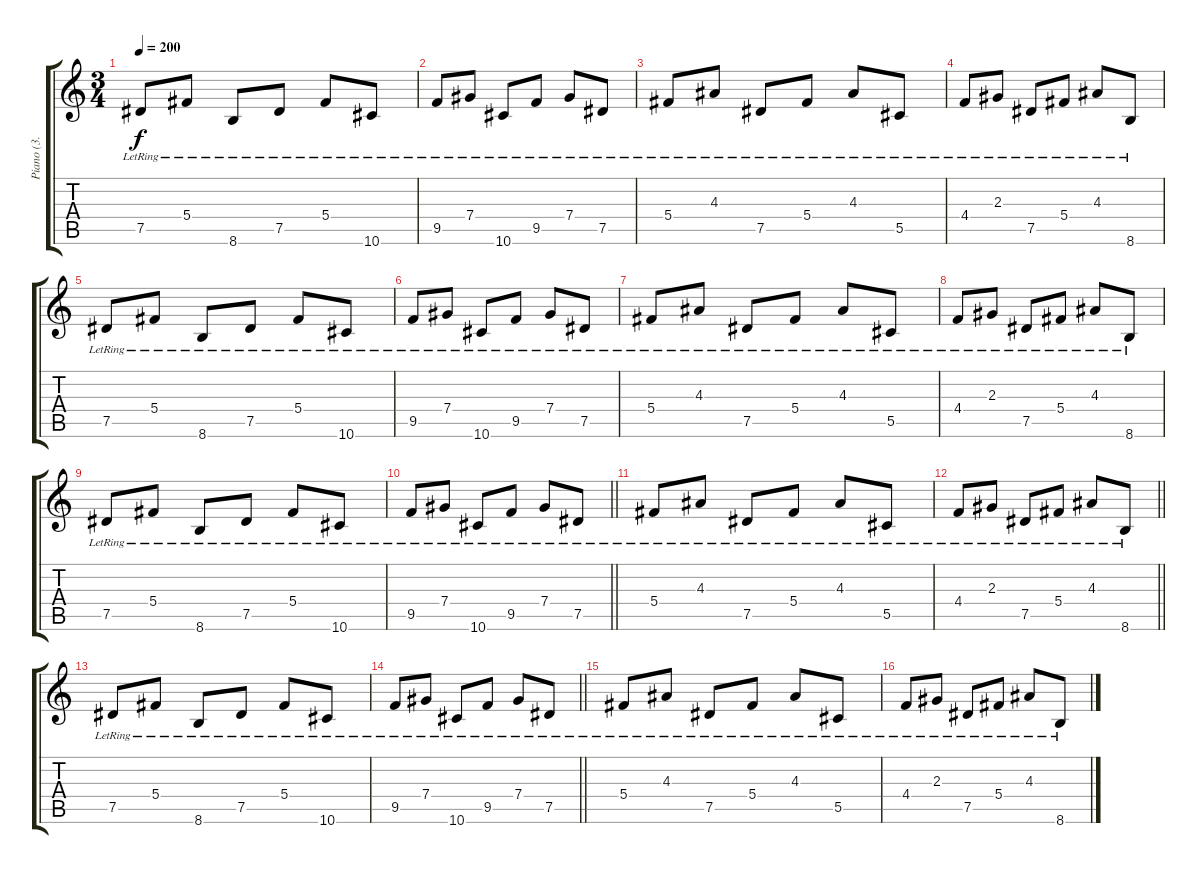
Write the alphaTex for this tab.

\track ("Piano (3. Guitar)" "Piano (3. ") {instrument acousticguitarsteel}
\staff {score tabs}
\tuning (Eb4 Bb3 Gb3 Db3 Ab2 Eb2) {hide}
\ts (3 4)
\tempo 200
\clef g2
\ks c
7.5{lr}.8{dy f} 5.4{lr}.8 8.6{lr}.8 7.5{lr}.8 5.4{lr}.8 10.6{lr}.8 |
9.5{lr}.8 7.4{lr}.8 10.6{lr}.8 9.5{lr}.8 7.4{lr}.8 7.5{lr}.8 |
5.4{lr}.8 4.3{lr}.8 7.5{lr}.8 5.4{lr}.8 4.3{lr}.8 5.5{lr}.8 |
4.4{lr}.8 2.3{lr}.8 7.5{lr}.8 5.4{lr}.8 4.3{lr}.8 8.6{lr}.8 |
7.5{lr}.8 5.4{lr}.8 8.6{lr}.8 7.5{lr}.8 5.4{lr}.8 10.6{lr}.8 |
9.5{lr}.8 7.4{lr}.8 10.6{lr}.8 9.5{lr}.8 7.4{lr}.8 7.5{lr}.8 |
5.4{lr}.8 4.3{lr}.8 7.5{lr}.8 5.4{lr}.8 4.3{lr}.8 5.5{lr}.8 |
4.4{lr}.8 2.3{lr}.8 7.5{lr}.8 5.4{lr}.8 4.3{lr}.8 8.6{lr}.8 |
7.5{lr}.8 5.4{lr}.8 8.6{lr}.8 7.5{lr}.8 5.4{lr}.8 10.6{lr}.8 |
\barLineRight lightlight
9.5{lr}.8 7.4{lr}.8 10.6{lr}.8 9.5{lr}.8 7.4{lr}.8 7.5{lr}.8 |
5.4{lr}.8 4.3{lr}.8 7.5{lr}.8 5.4{lr}.8 4.3{lr}.8 5.5{lr}.8 |
\barLineRight lightlight
4.4{lr}.8 2.3{lr}.8 7.5{lr}.8 5.4{lr}.8 4.3{lr}.8 8.6{lr}.8 |
7.5{lr}.8 5.4{lr}.8 8.6{lr}.8 7.5{lr}.8 5.4{lr}.8 10.6{lr}.8 |
\barLineRight lightlight
9.5{lr}.8 7.4{lr}.8 10.6{lr}.8 9.5{lr}.8 7.4{lr}.8 7.5{lr}.8 |
5.4{lr}.8 4.3{lr}.8 7.5{lr}.8 5.4{lr}.8 4.3{lr}.8 5.5{lr}.8 |
4.4{lr}.8 2.3{lr}.8 7.5{lr}.8 5.4{lr}.8 4.3{lr}.8 8.6{lr}.8
